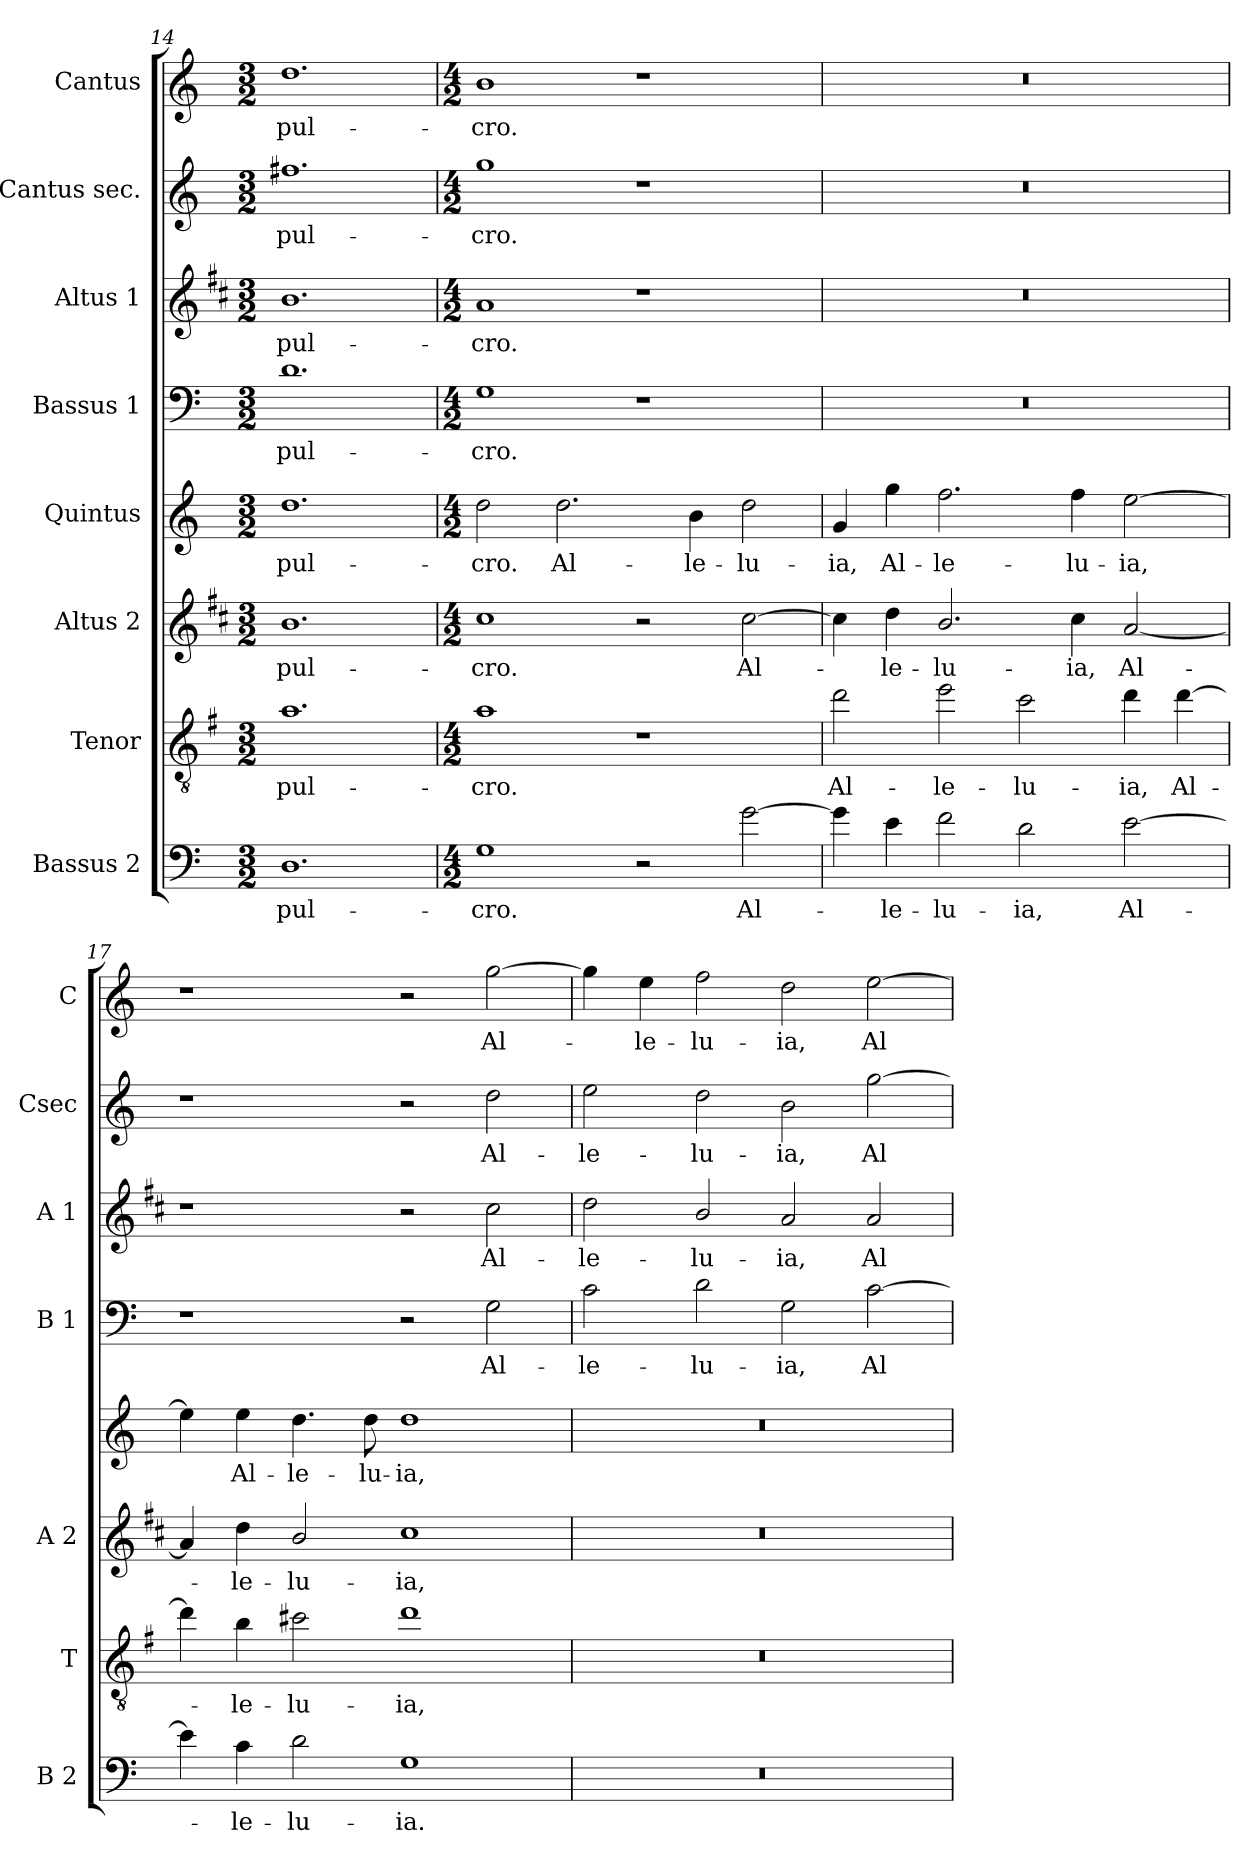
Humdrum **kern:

**kern	**text	**kern	**text	**kern	**text	**kern	**text	**kern	**text	**kern	**text	**kern	**text	**kern	**text
*part8	*part8	*part7	*part7	*part6	*part6	*part5	*part5	*part4	*part4	*part3	*part3	*part2	*part2	*part1	*part1
*staff8	*staff8	*staff7	*staff7	*staff6	*staff6	*staff5	*staff5	*staff4	*staff4	*staff3	*staff3	*staff2	*staff2	*staff1	*staff1
*I"Bassus 2	*	*I"Tenor	*	*I"Altus 2	*	*I"Quintus	*	*I"Bassus 1	*	*I"Altus 1	*	*I"Cantus sec.	*	*I"Cantus	*
*I'B 2	*	*I'T	*	*I'A 2	*	*	*	*I'B 1	*	*I'A 1	*	*I'Csec	*	*I'C	*
*clefF4	*	*clefGv2	*	*clefG2	*	*clefG2	*	*clefF4	*	*clefG2	*	*clefG2	*	*clefG2	*
*	*	*ITrd4c7	*	*ITrd1c2	*	*	*	*	*	*ITrd1c2	*	*	*	*	*
*k[]	*	*k[]	*	*k[]	*	*k[]	*	*k[]	*	*k[]	*	*k[]	*	*k[]	*
*C:	*	*C:	*	*C:	*	*C:	*	*C:	*	*C:	*	*C:	*	*C:	*
*M3/2	*	*M3/2	*	*M3/2	*	*M3/2	*	*M3/2	*	*M3/2	*	*M3/2	*	*M3/2	*
=14	=14	=14	=14	=14	=14	=14	=14	=14	=14	=14	=14	=14	=14	=14	=14
!	!LO:LY:b	!	!LO:LY:b	!	!LO:LY:b	!	!LO:LY:b	!	!LO:LY:b	!	!LO:LY:b	!	!LO:LY:b	!	!LO:LY:b
1.D	-pul-	1.d	-pul-	1.a	-pul-	1.dd	-pul-	1.d	-pul-	1.a	-pul-	1.ff#X	-pul-	1.dd	-pul-
=15	=15	=15	=15	=15	=15	=15	=15	=15	=15	=15	=15	=15	=15	=15	=15
*M4/2	*	*M4/2	*	*M4/2	*	*M4/2	*	*M4/2	*	*M4/2	*	*M4/2	*	*M4/2	*
!	!LO:LY:b	!	!LO:LY:b	!	!LO:LY:b	!	!LO:LY:b	!	!LO:LY:b	!	!LO:LY:b	!	!LO:LY:b	!	!LO:LY:b
1G	-cro.	1d	-cro.	1b	-cro.	2dd\	-cro.	1G	-cro.	1g	-cro.	1gg	-cro.	1b	-cro.
!	!	!	!	!	!	!	!LO:LY:b	!	!	!	!	!	!	!	!
.	.	.	.	.	.	2.dd\	Al-	.	.	.	.	.	.	.	.
2r	.	1r	.	2r	.	.	.	1r	.	1r	.	1r	.	1r	.
!	!	!	!	!	!	!	!LO:LY:b	!	!	!	!	!	!	!	!
.	.	.	.	.	.	4b\	-le-	.	.	.	.	.	.	.	.
!	!LO:LY:b	!	!	!	!LO:LY:b	!	!LO:LY:b	!	!	!	!	!	!	!	!
[2g\	Al-	.	.	[2b\	Al-	2dd\	-lu-	.	.	.	.	.	.	.	.
=16	=16	=16	=16	=16	=16	=16	=16	=16	=16	=16	=16	=16	=16	=16	=16
!	!	!	!LO:LY:b	!	!	!	!LO:LY:b	!	!	!	!	!	!	!	!
4g\]	.	2g\	Al-	4b\]	.	4g/	-ia,	0r	.	0r	.	0r	.	0r	.
!	!LO:LY:b	!	!	!	!LO:LY:b	!	!LO:LY:b	!	!	!	!	!	!	!	!
4e\	-le-	.	.	4cc\	-le-	4gg\	Al-	.	.	.	.	.	.	.	.
!	!LO:LY:b	!	!LO:LY:b	!	!LO:LY:b	!	!LO:LY:b	!	!	!	!	!	!	!	!
2f\	-lu-	2a\	-le-	2.a/	-lu-	2.ff\	-le-	.	.	.	.	.	.	.	.
!	!LO:LY:b	!	!LO:LY:b	!	!	!	!	!	!	!	!	!	!	!	!
2d\	-ia,	2f\	-lu-	.	.	.	.	.	.	.	.	.	.	.	.
!	!	!	!	!	!LO:LY:b	!	!LO:LY:b	!	!	!	!	!	!	!	!
.	.	.	.	4b\	-ia,	4ff\	-lu-	.	.	.	.	.	.	.	.
!	!LO:LY:b	!	!LO:LY:b	!	!LO:LY:b	!	!LO:LY:b	!	!	!	!	!	!	!	!
[2e\	Al-	4g\	-ia,	[2g/	Al-	[2ee\	-ia,	.	.	.	.	.	.	.	.
!	!	!	!LO:LY:b	!	!	!	!	!	!	!	!	!	!	!	!
.	.	[4g\	Al-	.	.	.	.	.	.	.	.	.	.	.	.
!!LO:LB:g=z
=17	=17	=17	=17	=17	=17	=17	=17	=17	=17	=17	=17	=17	=17	=17	=17
4e\]	.	4g\]	.	4g/]	.	4ee\]	.	1r	.	1r	.	1r	.	1r	.
!	!LO:LY:b	!	!LO:LY:b	!	!LO:LY:b	!	!LO:LY:b	!	!	!	!	!	!	!	!
4c\	-le-	4e\	-le-	4cc\	-le-	4ee\	Al-	.	.	.	.	.	.	.	.
!	!LO:LY:b	!	!LO:LY:b	!	!LO:LY:b	!	!LO:LY:b	!	!	!	!	!	!	!	!
2d\	-lu-	2f#X\	-lu-	2a/	-lu-	4.dd\	-le-	.	.	.	.	.	.	.	.
!	!	!	!	!	!	!	!LO:LY:b	!	!	!	!	!	!	!	!
.	.	.	.	.	.	8dd\	-lu-	.	.	.	.	.	.	.	.
!	!LO:LY:b	!	!LO:LY:b	!	!LO:LY:b	!	!LO:LY:b	!	!	!	!	!	!	!	!
1G	-ia.	1g	-ia,	1b	-ia,	1dd	-ia,	2r	.	2r	.	2r	.	2r	.
!	!	!	!	!	!	!	!	!	!LO:LY:b	!	!LO:LY:b	!	!LO:LY:b	!	!LO:LY:b
.	.	.	.	.	.	.	.	2G\	Al-	2b\	Al-	2dd\	Al-	[2gg\	Al-
=18	=18	=18	=18	=18	=18	=18	=18	=18	=18	=18	=18	=18	=18	=18	=18
!	!	!	!	!	!	!	!	!	!LO:LY:b	!	!LO:LY:b	!	!LO:LY:b	!	!
0r	.	0r	.	0r	.	0r	.	2c\	-le-	2cc\	-le-	2ee\	-le-	4gg\]	.
!	!	!	!	!	!	!	!	!	!	!	!	!	!	!	!LO:LY:b
.	.	.	.	.	.	.	.	.	.	.	.	.	.	4ee\	-le-
!	!	!	!	!	!	!	!	!	!LO:LY:b	!	!LO:LY:b	!	!LO:LY:b	!	!LO:LY:b
.	.	.	.	.	.	.	.	2d\	-lu-	2a/	-lu-	2dd\	-lu-	2ff\	-lu-
!	!	!	!	!	!	!	!	!	!LO:LY:b	!	!LO:LY:b	!	!LO:LY:b	!	!LO:LY:b
.	.	.	.	.	.	.	.	2G\	-ia,	2g/	-ia,	2b\	-ia,	2dd\	-ia,
!	!	!	!	!	!	!	!	!	!LO:LY:b	!	!LO:LY:b	!	!LO:LY:b	!	!LO:LY:b
.	.	.	.	.	.	.	.	[2c\	Al-	2g/	Al-	[2gg\	Al-	[2ee\	Al-
=	=	=	=	=	=	=	=	=	=	=	=	=	=	=	=
*-	*-	*-	*-	*-	*-	*-	*-	*-	*-	*-	*-	*-	*-	*-	*-
